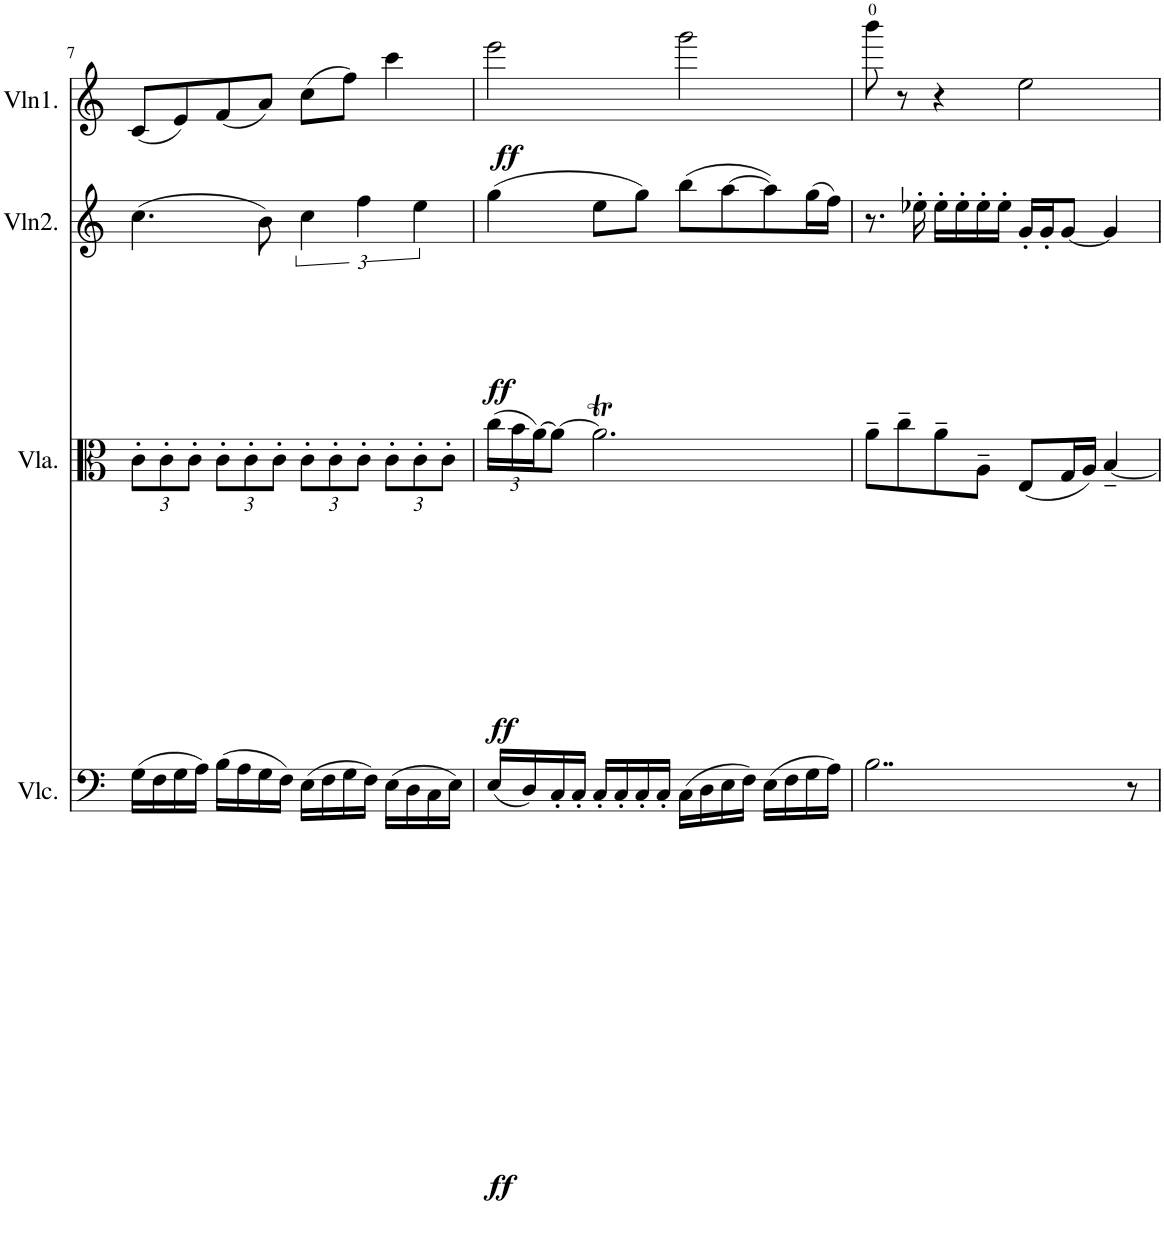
**kern	**dynam	**kern	**dynam	**kern	**dynam	**kern	**dynam
*part4	*part4	*part3	*part3	*part2	*part2	*part1	*part1
*staff4	*staff4	*staff3	*staff3	*staff2	*staff2	*staff1	*staff1
*I"Cello	*	*I"Viola	*	*I"Violin 2	*	*I"Violin 1	*
*	*	*I'Vla.	*	*I'Vln2.	*	*I'Vln1.	*
!!LO:PB:g=z
*clefF4	*	*clefC3	*	*clefG2	*	*clefG2	*
*k[]	*	*k[]	*	*k[]	*	*k[]	*
*	*	*	*	*M4/4	*	*M4/4	*
*	*	*Xbrackettup	*	*	*	*	*
=7	=7	=7	=7	=7	=7	=7	=7
(16G\LL	.	12c'\L	.	(4.cc\	.	(8c/L	.
16F\	.	.	.	.	.	.	.
.	.	12c'\	.	.	.	.	.
16G\	.	.	.	.	.	8e/)	.
.	.	12c'\J	.	.	.	.	.
16A\JJ)	.	.	.	.	.	.	.
(16B\LL	.	12c'\L	.	.	.	(8f/	.
16A\	.	.	.	.	.	.	.
.	.	12c'\	.	.	.	.	.
16G\	.	.	.	8b\)	.	8a/J)	.
.	.	12c'\J	.	.	.	.	.
16F\JJ)	.	.	.	.	.	.	.
(16E\LL	.	12c'\L	.	6cc\	.	(8cc\L	.
16F\	.	.	.	.	.	.	.
.	.	12c'\	.	.	.	.	.
16G\	.	.	.	.	.	8ff\J)	.
.	.	12c'\J	.	6ff\	.	.	.
16F\JJ)	.	.	.	.	.	.	.
(16E\LL	.	12c'\L	.	.	.	4ccc\	.
16D\	.	.	.	.	.	.	.
.	.	12c'\	.	6ee\	.	.	.
16C\	.	.	.	.	.	.	.
.	.	12c'\J	.	.	.	.	.
16E\JJ)	.	.	.	.	.	.	.
=8	=8	=8	=8	=8	=8	=8	=8
!	!LO:DY:b	!	!LO:DY:b	!	!LO:DY:b	!	!LO:DY:b
(16E/LL	ff	(24cc\LL	ff	(4gg\	ff	2eee\	ff
.	.	24b\	.	.	.	.	.
16D/)	.	.	.	.	.	.	.
.	.	[24a\J)	.	.	.	.	.
16C'/	.	8a\J_	.	.	.	.	.
16C'/JJ	.	.	.	.	.	.	.
16C'/LL	.	2.aT\]	.	8ee\L	.	.	.
16C'/	.	.	.	.	.	.	.
16C'/	.	.	.	8gg\J)	.	.	.
16C'/JJ	.	.	.	.	.	.	.
(16C\LL	.	.	.	(8bb\L	.	2ggg\	.
16D\	.	.	.	.	.	.	.
16E\	.	.	.	[8aa\	.	.	.
16F\JJ)	.	.	.	.	.	.	.
(16E\LL	.	.	.	8aa\])	.	.	.
16F\	.	.	.	.	.	.	.
16G\	.	.	.	(16gg\L	.	.	.
16A\JJ)	.	.	.	16ff\JJ)	.	.	.
=9	=9	=9	=9	=9	=9	=9	=9
2..B\	.	8a~\L	.	8.r	.	8bbb\	.
.	.	8cc~\	.	.	.	8r	.
.	.	.	.	16ee-X'\	.	.	.
.	.	8a~\	.	16ee-'\LL	.	4r	.
.	.	.	.	16ee-'\	.	.	.
.	.	8A~\J	.	16ee-'\	.	.	.
.	.	.	.	16ee-'\JJ	.	.	.
.	.	(8E/L	.	16g'/LL	.	2ee\	.
.	.	.	.	16g'/J	.	.	.
.	.	16G/L	.	[8g/J	.	.	.
.	.	16A/JJ)	.	.	.	.	.
.	.	[4B~/	.	4g/]	.	.	.
8r	.	.	.	.	.	.	.
=	=	=	=	=	=	=	=
*-	*-	*-	*-	*-	*-	*-	*-
